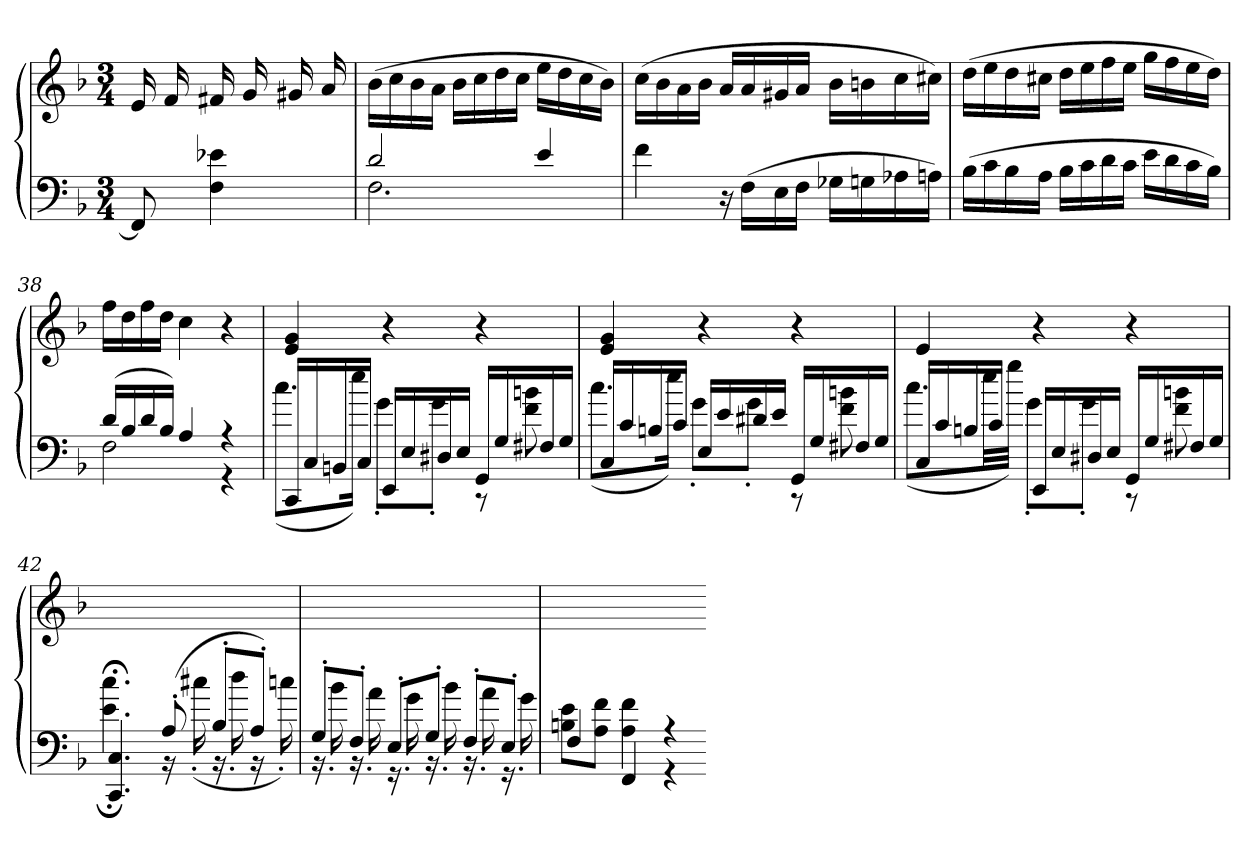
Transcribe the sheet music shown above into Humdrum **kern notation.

**kern	**kern
*part1	*part1
*staff2	*staff1
*clefF4	*clefG2
*k[b-]	*k[b-]
*M3/4	*M3/4
=	=
8FF]	16e
.	16f
4F 4e-X	16f#X
.	16g
.	16g#X
.	16a
=35	=35
*^	*
2d	2.F	(16b-LL
.	.	16cc
.	.	16b-
.	.	16aJJ
.	.	16b-LL
.	.	16cc
.	.	16dd
.	.	16ccJJ
4e	.	16eeLL
.	.	16dd
.	.	16cc
.	.	16b-JJ)
*v	*v	*
=36	=36
4f	(16ccLL
.	16b-
.	16a
.	16b-JJ
16r	16aLL
(16FLL	16a
16E	16g#X
16FJJ	16aJJ
16G-XLL	16b-LL
16Gn	16bn
16A-X	16cc
16AnJJ)	16cc#XJJ)
=37	=37
(16B-LL	(16ddLL
16c	16ee
16B-	16dd
16AJJ	16cc#XJJ
16B-LL	16ddLL
16c	16ee
16d	16ff
16cJJ	16eeJJ
16eLL	16ggLL
16d	16ff
16c	16ee
16B-JJ)	16ddJJ)
=38	=38
*^	*
(16dLL	2F	16ffLL
16B-	.	16dd
16d	.	16ff
16B-JJ)	.	16ddJJ
4A	.	4cc
4r	4r	4r
=39	=39	=39
16CCLL	(8.ccL	4e 4g
16C	.	.
16BBn	.	.
16CJJ	16eeJk)	.
16EELL	8g'L	4r
16E	.	.
16D#X	8g'J	.
16EJJ	.	.
16GGLL	8r	4r
16G	.	.
16F#X	8f 8bn	.
16GJJ	.	.
=40	=40	=40
16CLL	(8.ccL	4e 4g
16c	.	.
16Bn	.	.
16cJJ	16eeJk)	.
16ELL	8g'L	4r
16e	.	.
16d#X	8g'J	.
16eJJ	.	.
16GGLL	8r	4r
16G	.	.
16F#X	8f 8bn	.
16GJJ	.	.
=41	=41	=41
16CLL	(8.ccL	4e
16c	.	.
16Bn	.	.
16cJJ	32eeLL	.
.	32ggJJJ)	.
16EELL	8g'L	4r
16E	.	.
16D#X	8g'J	.
16EJJ	.	.
16GGLL	8r	4r
16G	.	.
16F#X	8f 8bn	.
16GJJ	.	.
=42	=42	=42
4.CC;< 4.C;<	4.e;< 4.cc;<	2.ryy
(8A'	16r	.
.	(16cc#X'	.
8B-'L	16r	.
.	16dd'	.
8A'J)	16r	.
.	16ccn')	.
=43	=43	=43
8G'L	16r	2.ryy
.	16b-'	.
8F'J	16r	.
.	16a'	.
8E'L	16r	.
.	16g'	.
8G'J	16r	.
.	16b-'	.
8F'L	16r	.
.	16a'	.
8E'J	16r	.
.	16g'	.
=44	=44	=44
4F	8Bn 8eL	2.ryy
.	8A 8fJ	.
4FF	4A 4f	.
4r	4r	.
*v	*v	*
=-	=-
*-	*-
